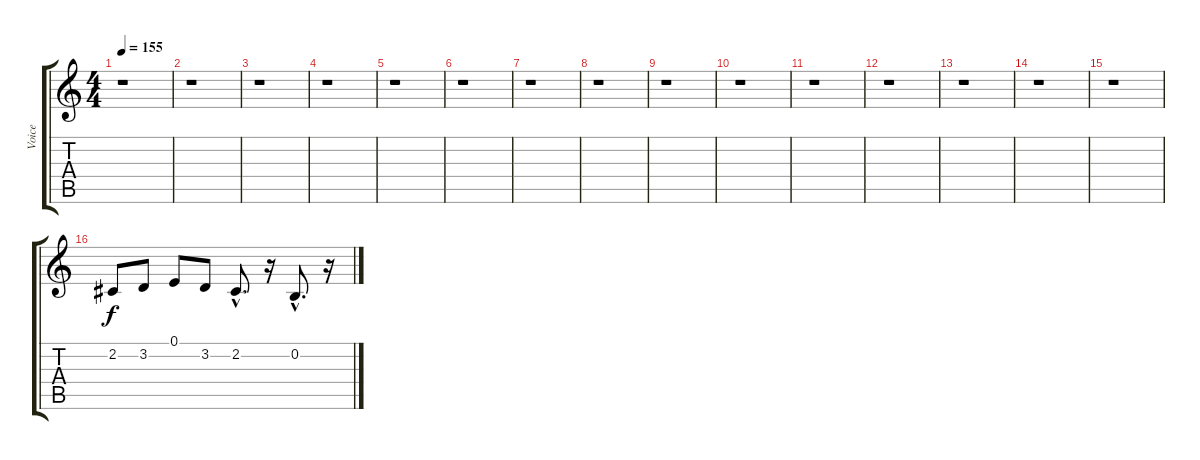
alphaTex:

\track ("Voice" "Voice") {instrument lead6voice}
\staff {score tabs}
\tuning (E4 B3 G3 D3 A2 E2) {hide}
\ts (4 4)
\tempo 155
\clef g2
\ks c
r.1{dy f} |
r.1 |
r.1 |
r.1 |
r.1 |
r.1 |
r.1 |
r.1 |
r.1 |
r.1 |
r.1 |
r.1 |
r.1 |
r.1 |
r.1 |
2.2.8 3.2.8 0.1.8 3.2.8 2.2{hac}.8{d} r.16 0.2{hac}.8{d} r.16
